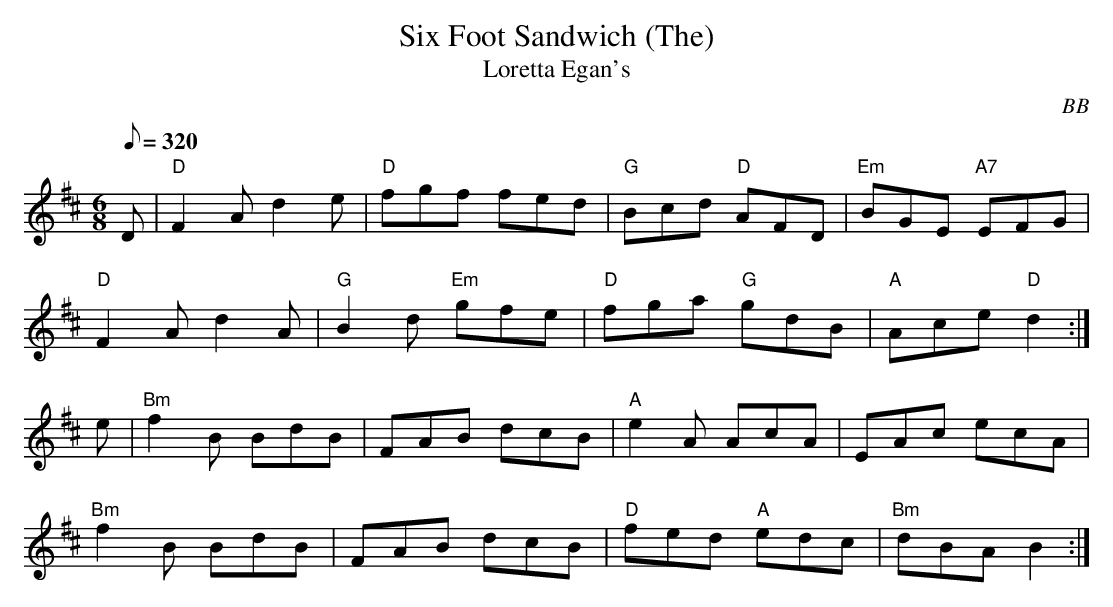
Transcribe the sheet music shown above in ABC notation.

X:1
T: Six Foot Sandwich (The)
T: Loretta Egan's
C: BB
L: 1/8
M: 6/8
Q: 320
K: D
D|"D"F2A d2e|"D"fgf fed|"G"Bcd "D"AFD|"Em"BGE "A7"EFG|
"D"F2A d2A|"G" B2d "Em"gfe|"D" fga "G"gdB|"A"Ace "D"d2 :|
e|"Bm"f2B BdB|FAB dcB|"A"e2A AcA|EAc ecA|
"Bm"f2B BdB|FAB dcB|"D"fed "A"edc|"Bm"dBA B2 :|
